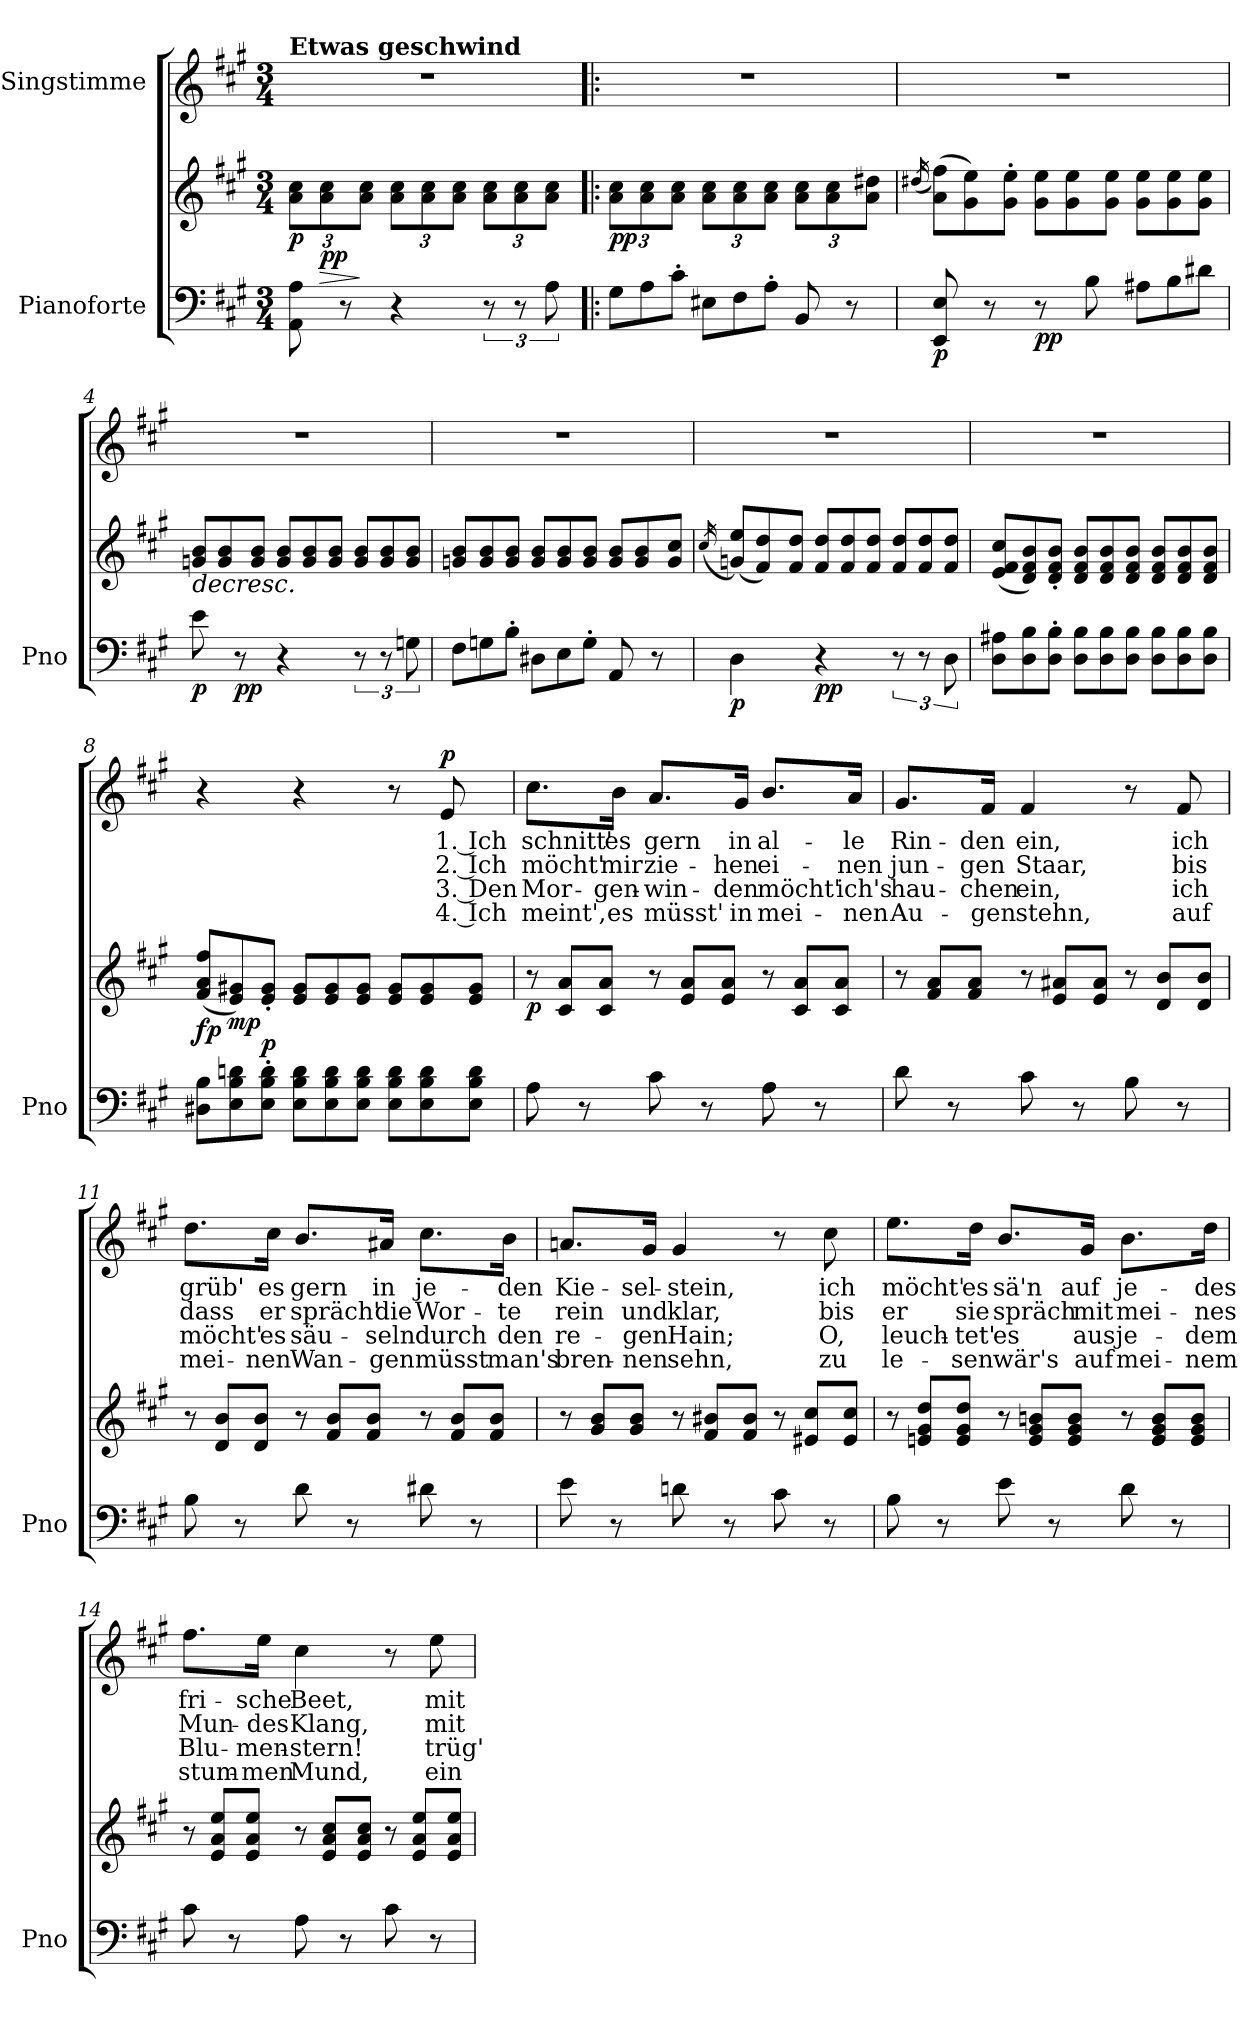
**kern	**kern	**dynam	**kern	**text	**text	**text	**text	**dynam
*part2	*part2	*part2	*part1	*part1	*part1	*part1	*part1	*part1
*staff3	*staff2	*staff2/3	*staff1	*staff1	*staff1	*staff1	*staff1	*staff1
*I"Pianoforte	*	*	*I"Singstimme	*	*	*	*	*
*I'Pno	*	*	*	*	*	*	*	*
*clefF4	*clefG2	*	*clefG2	*	*	*	*	*
*k[f#c#g#]	*k[f#c#g#]	*	*k[f#c#g#]	*	*	*	*	*
*M3/4	*M3/4	*	*M3/4	*	*	*	*	*
*	*Xbrackettup	*	*	*	*	*	*	*
=1	=1	=1	=1	=1	=1	=1	=1	=1
!	!	!	!LO:TX:a:B:t=Etwas geschwind	!	!	!	!	!
!	!	!LO:DY:b	!	!	!	!	!	!
8AA\ 8A\	12a\ 12cc#\L	p	2.r	.	.	.	.	.
!	!	!LO:HP:b	!	!	!	!	!	!
!	!	!LO:DY:n=1:b	!	!	!	!	!	!
.	12a\ 12cc#\	> pp	.	.	.	.	.	.
8r	.	.	.	.	.	.	.	.
.	12a\ 12cc#\J	]	.	.	.	.	.	.
4r	12a\ 12cc#\L	.	.	.	.	.	.	.
.	12a\ 12cc#\	.	.	.	.	.	.	.
.	12a\ 12cc#\J	.	.	.	.	.	.	.
12r	12a\ 12cc#\L	.	.	.	.	.	.	.
12r	12a\ 12cc#\	.	.	.	.	.	.	.
12A\	12a\ 12cc#\J	.	.	.	.	.	.	.
=2!|:	=2!|:	=2!|:	=2!|:	=2!|:	=2!|:	=2!|:	=2!|:	=2!|:
*Xtuplet	*	*	*	*	*	*	*	*
!	!	!LO:DY:b	!	!	!	!	!	!
12G#\L	12a\ 12cc#\L	pp	2.r	.	.	.	.	.
12A\	12a\ 12cc#\	.	.	.	.	.	.	.
12c#'\J	12a\ 12cc#\J	.	.	.	.	.	.	.
12E#X\L	12a\ 12cc#\L	.	.	.	.	.	.	.
12F#\	12a\ 12cc#\	.	.	.	.	.	.	.
12A'\J	12a\ 12cc#\J	.	.	.	.	.	.	.
8BB/	12a\ 12cc#\L	.	.	.	.	.	.	.
.	12a\ 12cc#\	.	.	.	.	.	.	.
8r	.	.	.	.	.	.	.	.
.	12a\ 12dd#X\J	.	.	.	.	.	.	.
=3	=3	=3	=3	=3	=3	=3	=3	=3
.	(<16qdd#X/	.	.	.	.	.	.	.
*	*Xtuplet	*	*	*	*	*	*	*
!	!	!LO:DY:b=2	!	!	!	!	!	!
8EE/ 8E/	(>12a\ 12ff#\L)	p	2.r	.	.	.	.	.
.	12g#\ 12ee\)	.	.	.	.	.	.	.
8r	.	.	.	.	.	.	.	.
.	12g#\' 12ee\'J	.	.	.	.	.	.	.
!	!	!LO:DY:b=2	!	!	!	!	!	!
8r	12g#\ 12ee\L	pp	.	.	.	.	.	.
.	12g#\ 12ee\	.	.	.	.	.	.	.
8B\	.	.	.	.	.	.	.	.
.	12g#\ 12ee\J	.	.	.	.	.	.	.
12A#X\L	12g#\ 12ee\L	.	.	.	.	.	.	.
12B\	12g#\ 12ee\	.	.	.	.	.	.	.
12d#X\J	12g#\ 12ee\J	.	.	.	.	.	.	.
!!LO:LB:g=z
=4	=4	=4	=4	=4	=4	=4	=4	=4
*^	*	*	*	*	*	*	*	*
!	!	!	!LO:HP:b	!	!	!	!	!	!
!	!	!	!LO:DY:n=1:b=2	!	!	!	!	!	!
8e\	8ryy	12gn/ 12b/L	> p	2.r	.	.	.	.	.
.	.	12g/ 12b/	.	.	.	.	.	.	.
!	!	!	!LO:DY:n=2:b=2	!	!	!	!	!	!
8r	8ryy	.	pp	.	.	.	.	.	.
.	.	12g/ 12b/J	]	.	.	.	.	.	.
4r	4ryy	12g/ 12b/L	.	.	.	.	.	.	.
.	.	12g/ 12b/	.	.	.	.	.	.	.
.	.	12g/ 12b/J	.	.	.	.	.	.	.
*tuplet	*	*	*	*	*	*	*	*	*
12r	4ryy	12g/ 12b/L	.	.	.	.	.	.	.
12r	.	12g/ 12b/	.	.	.	.	.	.	.
12Gn\	.	12g/ 12b/J	.	.	.	.	.	.	.
*v	*v	*	*	*	*	*	*	*	*
=5	=5	=5	=5	=5	=5	=5	=5	=5
*Xtuplet	*	*	*	*	*	*	*	*
12F#\L	12gn/ 12b/L	.	2.r	.	.	.	.	.
12Gn\	12g/ 12b/	.	.	.	.	.	.	.
12B'\J	12g/ 12b/J	.	.	.	.	.	.	.
12D#X\L	12g/ 12b/L	.	.	.	.	.	.	.
12E\	12g/ 12b/	.	.	.	.	.	.	.
12G'\J	12g/ 12b/J	.	.	.	.	.	.	.
8AA/	12g/ 12b/L	.	.	.	.	.	.	.
.	12g/ 12b/	.	.	.	.	.	.	.
8r	.	.	.	.	.	.	.	.
.	12g/ 12cc#/J	.	.	.	.	.	.	.
=6	=6	=6	=6	=6	=6	=6	=6	=6
.	(>16qcc#/	.	.	.	.	.	.	.
*^	*	*	*	*	*	*	*	*
!	!	!	!LO:DY:b=2	!	!	!	!	!	!
4D\	8ryy	(<12gn/ 12ee/L)	p	2.r	.	.	.	.	.
.	.	12f#/ 12dd/)	.	.	.	.	.	.	.
.	8ryy	.	.	.	.	.	.	.	.
.	.	12f#/ 12dd/J	.	.	.	.	.	.	.
!	!	!	!LO:DY:b=2	!	!	!	!	!	!
4r	4ryy	12f#/ 12dd/L	pp	.	.	.	.	.	.
.	.	12f#/ 12dd/	.	.	.	.	.	.	.
.	.	12f#/ 12dd/J	.	.	.	.	.	.	.
*tuplet	*	*	*	*	*	*	*	*	*
12r	4ryy	12f#/ 12dd/L	.	.	.	.	.	.	.
12r	.	12f#/ 12dd/	.	.	.	.	.	.	.
12D\	.	12f#/ 12dd/J	.	.	.	.	.	.	.
*v	*v	*	*	*	*	*	*	*	*
!!LO:LB:g=z
=7	=7	=7	=7	=7	=7	=7	=7	=7
*Xtuplet	*	*	*	*	*	*	*	*
12D\ 12A#X\L	(<12e/ 12f#/ 12cc#/L	.	2.r	.	.	.	.	.
12D\ 12B\	12d/ 12f#/ 12b/)	.	.	.	.	.	.	.
12D\' 12B\'J	12d/' 12f#/' 12b/'J	.	.	.	.	.	.	.
12D\ 12B\L	12d/ 12f#/ 12b/L	.	.	.	.	.	.	.
12D\ 12B\	12d/ 12f#/ 12b/	.	.	.	.	.	.	.
12D\ 12B\J	12d/ 12f#/ 12b/J	.	.	.	.	.	.	.
12D\ 12B\L	12d/ 12f#/ 12b/L	.	.	.	.	.	.	.
12D\ 12B\	12d/ 12f#/ 12b/	.	.	.	.	.	.	.
12D\ 12B\J	12d/ 12f#/ 12b/J	.	.	.	.	.	.	.
=8	=8	=8	=8	=8	=8	=8	=8	=8
!	!	!LO:DY:b	!	!	!	!	!	!
12D#X\ 12B\L	(<12f#/ 12a/ 12ff#/L	fp	4r	.	.	.	.	.
!	!	!LO:DY:b	!	!	!	!	!	!
12E\ 12B\ 12dn\	12e/ 12g#X/)	mp	.	.	.	.	.	.
!	!	!LO:DY:b	!	!	!	!	!	!
12E\' 12B\' 12d\'J	12e/' 12g#/'J	p	.	.	.	.	.	.
12E\ 12B\ 12d\L	12e/ 12g#/L	.	4r	.	.	.	.	.
12E\ 12B\ 12d\	12e/ 12g#/	.	.	.	.	.	.	.
12E\ 12B\ 12d\J	12e/ 12g#/J	.	.	.	.	.	.	.
12E\ 12B\ 12d\L	12e/ 12g#/L	.	8r	.	.	.	.	.
12E\ 12B\ 12d\	12e/ 12g#/	.	.	.	.	.	.	.
!	!	!	!	!LO:LY:b	!LO:LY:b	!LO:LY:b	!LO:LY:b	!LO:DY:a
.	.	.	8e/	1. Ich	2. Ich	3. Den	4. Ich	p
12E\ 12B\ 12d\J	12e/ 12g#/J	.	.	.	.	.	.	.
=9	=9	=9	=9	=9	=9	=9	=9	=9
!	!	!LO:DY:b	!	!LO:LY:b	!LO:LY:b	!LO:LY:b	!LO:LY:b	!
8A\	12r	p	8.cc#\L	schnitt'	möcht'	Mor-	meint',	.
.	12c#/ 12a/L	.	.	.	.	.	.	.
8r	.	.	.	.	.	.	.	.
.	12c#/ 12a/J	.	.	.	.	.	.	.
!	!	!	!	!LO:LY:b	!LO:LY:b	!LO:LY:b	!LO:LY:b	!
.	.	.	16b\Jk	es	mir	-gen-	es	.
!	!	!	!	!LO:LY:b	!LO:LY:b	!LO:LY:b	!LO:LY:b	!
8c#\	12r	.	8.a/L	gern	zie-	-win-	müsst'	.
.	12e/ 12a/L	.	.	.	.	.	.	.
8r	.	.	.	.	.	.	.	.
.	12e/ 12a/J	.	.	.	.	.	.	.
!	!	!	!	!LO:LY:b	!LO:LY:b	!LO:LY:b	!LO:LY:b	!
.	.	.	16g#/Jk	in	-hen	-den	in	.
!	!	!	!	!LO:LY:b	!LO:LY:b	!LO:LY:b	!LO:LY:b	!
8A\	12r	.	8.b/L	al-	ei-	möcht'	mei-	.
.	12c#/ 12a/L	.	.	.	.	.	.	.
8r	.	.	.	.	.	.	.	.
.	12c#/ 12a/J	.	.	.	.	.	.	.
!	!	!	!	!LO:LY:b	!LO:LY:b	!LO:LY:b	!LO:LY:b	!
.	.	.	16a/Jk	-le	-nen	ich's	-nen	.
!!LO:LB:g=z
=10	=10	=10	=10	=10	=10	=10	=10	=10
!	!	!	!	!LO:LY:b	!LO:LY:b	!LO:LY:b	!LO:LY:b	!
8d\	12r	.	8.g#/L	Rin-	jun-	hau-	Au-	.
.	12f#/ 12a/L	.	.	.	.	.	.	.
8r	.	.	.	.	.	.	.	.
.	12f#/ 12a/J	.	.	.	.	.	.	.
!	!	!	!	!LO:LY:b	!LO:LY:b	!LO:LY:b	!LO:LY:b	!
.	.	.	16f#/Jk	-den	-gen	-chen	-gen	.
!	!	!	!	!LO:LY:b	!LO:LY:b	!LO:LY:b	!LO:LY:b	!
8c#\	12r	.	4f#/	ein,	Staar,	ein,	stehn,	.
.	12e/ 12a#X/L	.	.	.	.	.	.	.
8r	.	.	.	.	.	.	.	.
.	12e/ 12a#/J	.	.	.	.	.	.	.
8B\	12r	.	8r	.	.	.	.	.
.	12d/ 12b/L	.	.	.	.	.	.	.
!	!	!	!	!LO:LY:b	!LO:LY:b	!LO:LY:b	!LO:LY:b	!
8r	.	.	8f#/	ich	bis	ich	auf	.
.	12d/ 12b/J	.	.	.	.	.	.	.
=11	=11	=11	=11	=11	=11	=11	=11	=11
!	!	!	!	!LO:LY:b	!LO:LY:b	!LO:LY:b	!LO:LY:b	!
8B\	12r	.	8.dd\L	grüb'	dass	möcht'	mei-	.
.	12d/ 12b/L	.	.	.	.	.	.	.
8r	.	.	.	.	.	.	.	.
.	12d/ 12b/J	.	.	.	.	.	.	.
!	!	!	!	!LO:LY:b	!LO:LY:b	!LO:LY:b	!LO:LY:b	!
.	.	.	16cc#\Jk	es	er	es	-nen	.
!	!	!	!	!LO:LY:b	!LO:LY:b	!LO:LY:b	!LO:LY:b	!
8d\	12r	.	8.b/L	gern	spräch'	säu-	Wan-	.
.	12f#/ 12b/L	.	.	.	.	.	.	.
8r	.	.	.	.	.	.	.	.
.	12f#/ 12b/J	.	.	.	.	.	.	.
!	!	!	!	!LO:LY:b	!LO:LY:b	!LO:LY:b	!LO:LY:b	!
.	.	.	16a#X/Jk	in	die	-seln	-gen	.
!	!	!	!	!LO:LY:b	!LO:LY:b	!LO:LY:b	!LO:LY:b	!
8d#X\	12r	.	8.cc#\L	je-	Wor-	durch	müsst	.
.	12f#/ 12b/L	.	.	.	.	.	.	.
8r	.	.	.	.	.	.	.	.
.	12f#/ 12b/J	.	.	.	.	.	.	.
!	!	!	!	!LO:LY:b	!LO:LY:b	!LO:LY:b	!LO:LY:b	!
.	.	.	16b\Jk	-den	-te	den	man's	.
=12	=12	=12	=12	=12	=12	=12	=12	=12
!	!	!	!	!LO:LY:b	!LO:LY:b	!LO:LY:b	!LO:LY:b	!
8e\	12r	.	8.an/L	Kie-	rein	re-	bren-	.
.	12g#/ 12b/L	.	.	.	.	.	.	.
8r	.	.	.	.	.	.	.	.
.	12g#/ 12b/J	.	.	.	.	.	.	.
!	!	!	!	!LO:LY:b	!LO:LY:b	!LO:LY:b	!LO:LY:b	!
.	.	.	16g#/Jk	-sel-	und	-gen	-nen	.
!	!	!	!	!LO:LY:b	!LO:LY:b	!LO:LY:b	!LO:LY:b	!
8dn\	12r	.	4g#/	-stein,	klar,	Hain;	sehn,	.
.	12f#/ 12b#X/L	.	.	.	.	.	.	.
8r	.	.	.	.	.	.	.	.
.	12f#/ 12b#/J	.	.	.	.	.	.	.
8c#\	12r	.	8r	.	.	.	.	.
.	12e#X/ 12cc#/L	.	.	.	.	.	.	.
!	!	!	!	!LO:LY:b	!LO:LY:b	!LO:LY:b	!LO:LY:b	!
8r	.	.	8cc#\	ich	bis	O,	zu	.
.	12e#/ 12cc#/J	.	.	.	.	.	.	.
!!LO:PB:g=z
=13	=13	=13	=13	=13	=13	=13	=13	=13
!	!	!	!	!LO:LY:b	!LO:LY:b	!LO:LY:b	!LO:LY:b	!
8B\	12r	.	8.ee\L	möcht'	er	leuch-	le-	.
.	12en/ 12g#/ 12dd/L	.	.	.	.	.	.	.
8r	.	.	.	.	.	.	.	.
.	12e/ 12g#/ 12dd/J	.	.	.	.	.	.	.
!	!	!	!	!LO:LY:b	!LO:LY:b	!LO:LY:b	!LO:LY:b	!
.	.	.	16dd\Jk	es	sie	-tet'	-sen	.
!	!	!	!	!LO:LY:b	!LO:LY:b	!LO:LY:b	!LO:LY:b	!
8e\	12r	.	8.b/L	sä'n	spräch	es	wär's	.
.	12e/ 12g#/ 12bn/L	.	.	.	.	.	.	.
8r	.	.	.	.	.	.	.	.
.	12e/ 12g#/ 12b/J	.	.	.	.	.	.	.
!	!	!	!	!LO:LY:b	!LO:LY:b	!LO:LY:b	!LO:LY:b	!
.	.	.	16g#/Jk	auf	mit	aus	auf	.
!	!	!	!	!LO:LY:b	!LO:LY:b	!LO:LY:b	!LO:LY:b	!
8d\	12r	.	8.b\L	je-	mei-	je-	mei-	.
.	12e/ 12g#/ 12b/L	.	.	.	.	.	.	.
8r	.	.	.	.	.	.	.	.
.	12e/ 12g#/ 12b/J	.	.	.	.	.	.	.
!	!	!	!	!LO:LY:b	!LO:LY:b	!LO:LY:b	!LO:LY:b	!
.	.	.	16dd\Jk	-des	-nes	-dem	-nem	.
=14	=14	=14	=14	=14	=14	=14	=14	=14
!	!	!	!	!LO:LY:b	!LO:LY:b	!LO:LY:b	!LO:LY:b	!
8c#\	12r	.	8.ff#\L	fri-	Mun-	Blu-	stum-	.
.	12e/ 12a/ 12ee/L	.	.	.	.	.	.	.
8r	.	.	.	.	.	.	.	.
.	12e/ 12a/ 12ee/J	.	.	.	.	.	.	.
!	!	!	!	!LO:LY:b	!LO:LY:b	!LO:LY:b	!LO:LY:b	!
.	.	.	16ee\Jk	-sche	-des	-men-	-men	.
!	!	!	!	!LO:LY:b	!LO:LY:b	!LO:LY:b	!LO:LY:b	!
8A\	12r	.	4cc#\	Beet,	Klang,	-stern!	Mund,	.
.	12e/ 12a/ 12cc#/L	.	.	.	.	.	.	.
8r	.	.	.	.	.	.	.	.
.	12e/ 12a/ 12cc#/J	.	.	.	.	.	.	.
8c#\	12r	.	8r	.	.	.	.	.
.	12e/ 12a/ 12ee/L	.	.	.	.	.	.	.
!	!	!	!	!LO:LY:b	!LO:LY:b	!LO:LY:b	!LO:LY:b	!
8r	.	.	8ee\	mit	mit	trüg'	ein	.
.	12e/ 12a/ 12ee/J	.	.	.	.	.	.	.
=	=	=	=	=	=	=	=	=
*-	*-	*-	*-	*-	*-	*-	*-	*-
